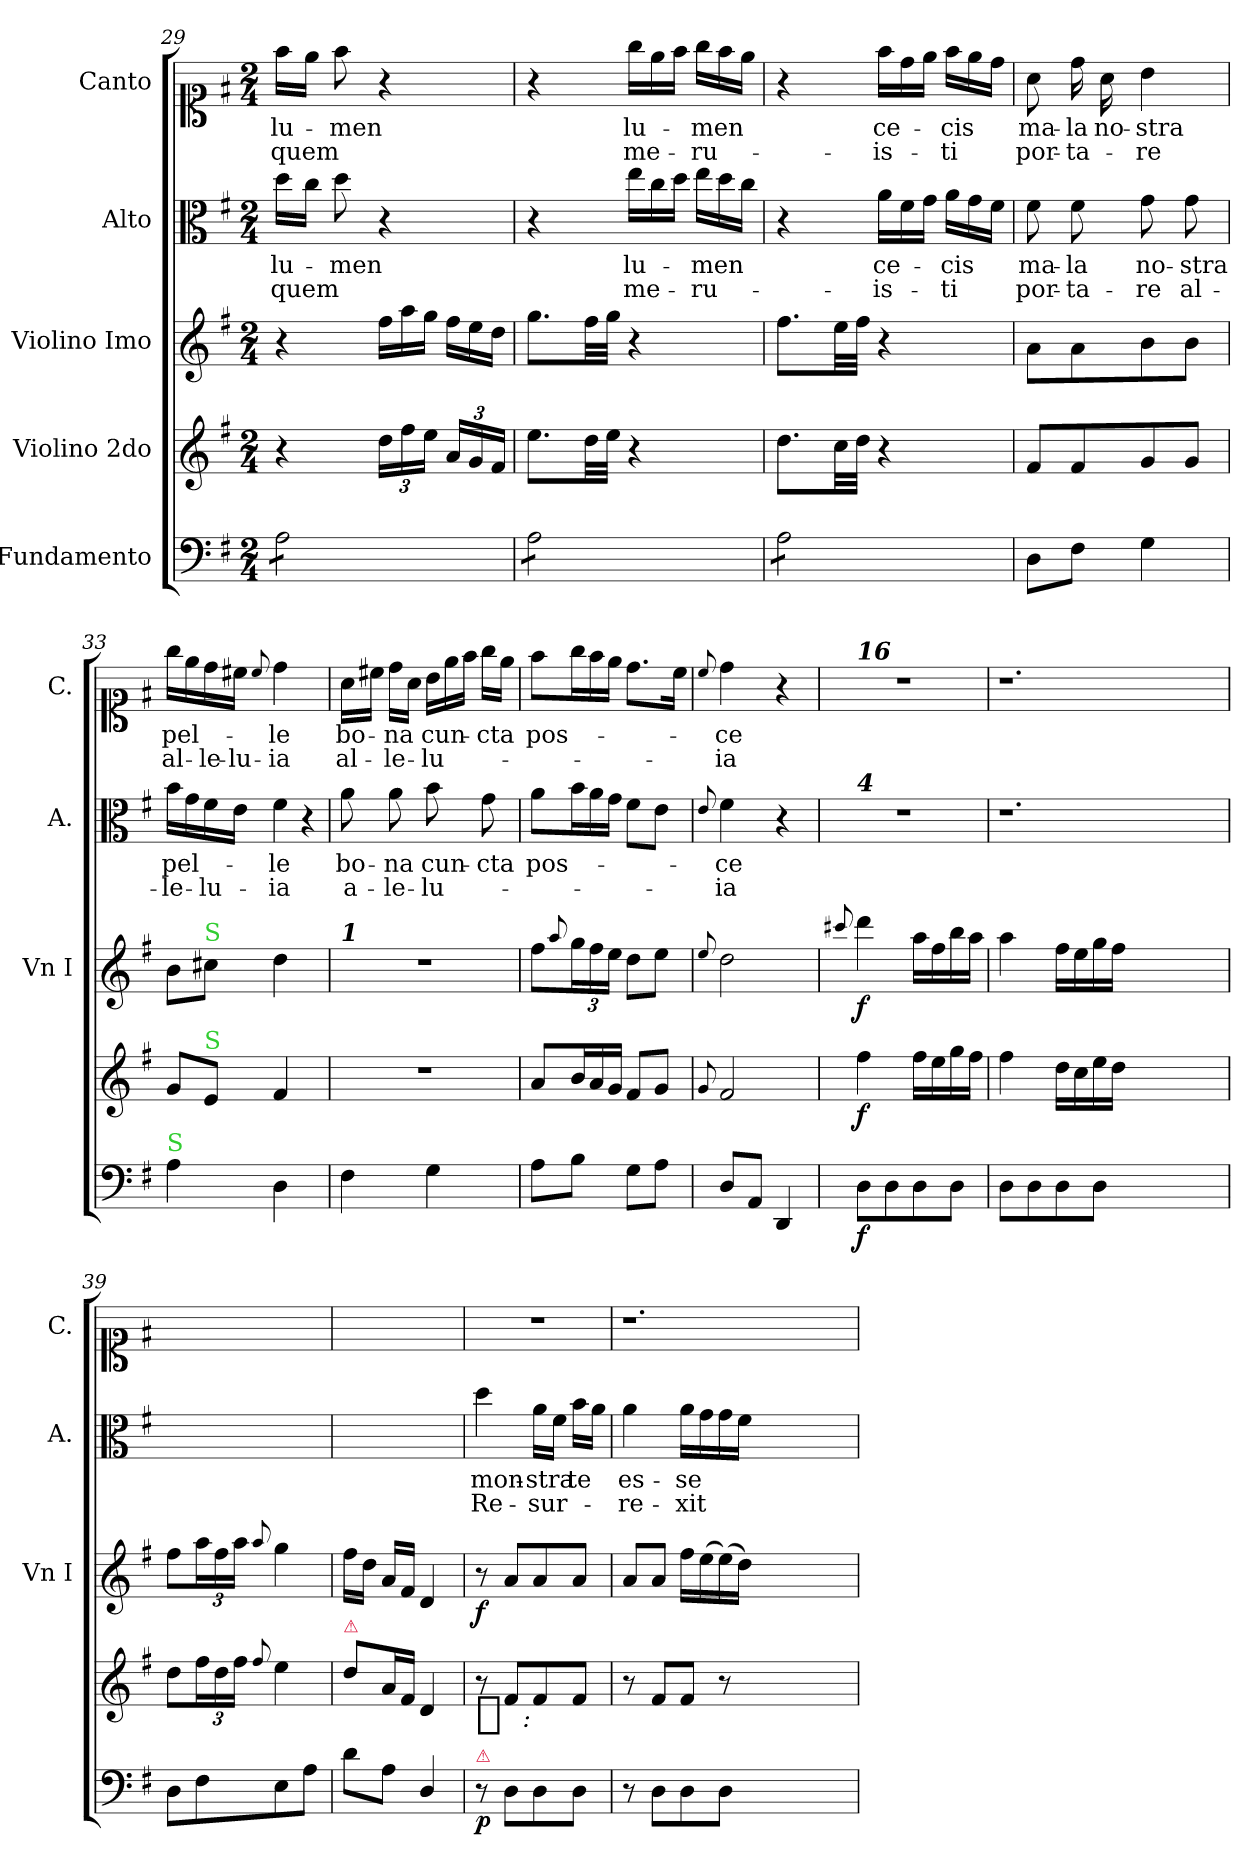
**kern	**dynam	**kern	**dynam	**kern	**dynam	**kern	**text	**text	**kern	**text	**text
*part5	*part5	*part4	*part4	*part3	*part3	*part2	*part2	*part2	*part1	*part1	*part1
*staff5	*staff5	*staff4	*staff4	*staff3	*staff3	*staff2	*staff2	*staff2	*staff1	*staff1	*staff1
*I"Fundamento	*	*I"Violino 2do	*	*I"Violino Imo	*	*I"Alto	*	*	*I"Canto	*	*
*	*	*	*	*I'Vn I	*	*I'A.	*	*	*I'C.	*	*
*clefF4	*	*clefG2	*	*clefG2	*	*clefC3	*	*	*clefC1	*	*
*k[f#]	*	*k[f#]	*	*k[f#]	*	*k[f#]	*	*	*k[f#]	*	*
*M2/4	*	*M2/4	*	*M2/4	*	*M2/4	*	*	*M2/4	*	*
=29	=29	=29	=29	=29	=29	=29	=29	=29	=29	=29	=29
*tremolo	*	*	*	*	*	*	*	*	*	*	*
8A\L	.	4r	.	4r	.	16dd\LL	lu-	quem	16ff#\LL	lu-	quem
.	.	.	.	.	.	16cc\JJ	.	.	16ee\JJ	.	.
8A\	.	.	.	.	.	8dd\	-men	.	8ff#\	-men	.
*	*	*	*	*Xtuplet	*	*	*	*	*	*	*
8A\	.	24dd\LL	.	24ff#\LL	.	4r	.	.	4r	.	.
.	.	24ff#\	.	24aa\	.	.	.	.	.	.	.
.	.	24ee\JJ	.	24gg\JJ	.	.	.	.	.	.	.
8A\J	.	24a/LL	.	24ff#\LL	.	.	.	.	.	.	.
.	.	24g/	.	24ee\	.	.	.	.	.	.	.
.	.	24f#/JJ	.	24dd\JJ	.	.	.	.	.	.	.
=30	=30	=30	=30	=30	=30	=30	=30	=30	=30	=30	=30
8A\L	.	8.ee\L	.	8.gg\L	.	4r	.	.	4r	.	.
8A\	.	.	.	.	.	.	.	.	.	.	.
.	.	32dd\LL	.	32ff#\LL	.	.	.	.	.	.	.
.	.	32ee\JJJ	.	32gg\JJJ	.	.	.	.	.	.	.
*	*	*	*	*	*	*Xtuplet	*	*	*Xtuplet	*	*
8A\	.	4r	.	4r	.	24ee\LL	lu-	me-	24gg\LL	lu-	me-
.	.	.	.	.	.	24cc\	.	.	24ee\	.	.
.	.	.	.	.	.	24dd\JJ	.	.	24ff#\JJ	.	.
8A\J	.	.	.	.	.	24ee\LL	-men	-ru-	24gg\LL	-men	-ru-
.	.	.	.	.	.	24dd\	.	.	24ff#\	.	.
.	.	.	.	.	.	24cc\JJ	.	.	24ee\JJ	.	.
=31	=31	=31	=31	=31	=31	=31	=31	=31	=31	=31	=31
8A\L	.	8.dd\L	.	8.ff#\L	.	4r	.	.	4r	.	.
8A\	.	.	.	.	.	.	.	.	.	.	.
.	.	32cc\LL	.	32ee\LL	.	.	.	.	.	.	.
.	.	32dd\JJJ	.	32ff#\JJJ	.	.	.	.	.	.	.
8A\	.	4r	.	4r	.	24a\LL	ce-	-is-	24ff#\LL	ce-	-is-
.	.	.	.	.	.	24f#\	.	.	24dd\	.	.
.	.	.	.	.	.	24g\JJ	.	.	24ee\JJ	.	.
8A\J	.	.	.	.	.	24a\LL	-cis	-ti	24ff#\LL	-cis	-ti
*Xtremolo	*	*	*	*	*	*	*	*	*	*	*
.	.	.	.	.	.	24g\	.	.	24ee\	.	.
.	.	.	.	.	.	24f#\JJ	.	.	24dd\JJ	.	.
=32	=32	=32	=32	=32	=32	=32	=32	=32	=32	=32	=32
8D\L	.	8f#/L	.	8a\L	.	8f#\	ma-	por-	8a\	ma-	por-
8F#\J	.	8f#/	.	8a\	.	8f#\	-la	-ta-	16dd\	-la	-ta-
.	.	.	.	.	.	.	.	.	16a\	no-	.
4G\	.	8g/	.	8b\	.	8g\	no-	-re	4b\	-stra	re
.	.	8g/J	.	8b\J	.	8g\	-stra	al-	.	.	.
=33	=33	=33	=33	=33	=33	=33	=33	=33	=33	=33	=33
!LO:TX:a:color=limegreen:t=S	!	!	!	!	!	!	!	!	!	!	!
4A\	.	8g/L	.	8b\L	.	16b\LL	pel-	-le-	16gg\LL	pel-	al-
.	.	.	.	.	.	16g\	.	.	16ee\	.	.
!	!	!	!	!LO:TX:a:color=limegreen:t=S	!	!	!	!	!	!	!
!	!	!LO:TX:a:color=limegreen:t=S	!	!	!	!	!	!	!	!	!
.	.	8e/J	.	8cc#X\J	.	16f#\	.	lu-	16dd\	.	-le-
.	.	.	.	.	.	16e\JJ	.	.	16cc#X\JJ	.	-lu-
.	.	.	.	.	.	.	.	.	8qqcc#/	.	.
!	!	!	!	!	!	!LO:N:vis=4	!	!	!	!	!
4D\	.	4f#/	.	4dd\	.	8f#\	-le	-ia	4dd\	-le	-ia
!	!	!	!	!	!	!LO:N:vis=4	!	!	!	!	!
.	.	.	.	.	.	8r	.	.	.	.	.
=34	=34	=34	=34	=34	=34	=34	=34	=34	=34	=34	=34
!	!	!	!	!LO:TX:a:Bi:t=1	!	!	!	!	!	!	!
4F#\	.	2r	.	2r	.	8a\	bo-	a-	16a\LL	bo-	al-
.	.	.	.	.	.	.	.	.	16cc#X\JJ	.	.
.	.	.	.	.	.	8a\	-na	-le-	16dd\LL	-na	-le-
.	.	.	.	.	.	.	.	.	16a\JJ	.	.
4G\	.	.	.	.	.	8b\	cun-	-lu-	24b\LL	cun-	-lu-
.	.	.	.	.	.	.	.	.	24ee\	.	.
.	.	.	.	.	.	.	.	.	24ff#\JJ	.	.
.	.	.	.	.	.	8g\	-cta	.	16gg\LL	-cta	.
.	.	.	.	.	.	.	.	.	16ee\JJ	.	.
=35	=35	=35	=35	=35	=35	=35	=35	=35	=35	=35	=35
8A\L	.	8a/L	.	8ff#\L	.	8a\L	pos-	.	8ff#\L	pos-	.
.	.	.	.	8qqaa/	.	.	.	.	.	.	.
*	*	*Xtuplet	*	*tuplet	*	*	*	*	*	*	*
8B\J	.	24b/L	.	24gg\L	.	24b\L	.	.	24gg\L	.	.
.	.	24a/	.	24ff#\	.	24a\	.	.	24ff#\	.	.
.	.	24g/JJ	.	24ee\JJ	.	24g\JJ	.	.	24ee\JJ	.	.
8G\L	.	8f#/L	.	8dd\L	.	8f#\L	.	.	8.dd\L	.	.
8A\J	.	8g/J	.	8ee\J	.	8e\J	.	.	.	.	.
.	.	.	.	.	.	.	.	.	16cc\Jk	.	.
=36	=36	=36	=36	=36	=36	=36	=36	=36	=36	=36	=36
.	.	8qqg/	.	8qqee/	.	8qqe/	.	.	8qqcc/	.	.
8D/L	.	2f#/	.	2dd\	.	4f#\	-ce	-ia	4dd\	-ce	-ia
8AA/J	.	.	.	.	.	.	.	.	.	.	.
4DD/	.	.	.	.	.	4r	.	.	4r	.	.
=37	=37	=37	=37	=37	=37	=37	=37	=37	=37	=37	=37
.	.	.	.	8qqccc#X/	.	.	.	.	.	.	.
!	!	!	!	!	!	!	!	!	!LO:TX:a:Bi:t=16	!	!
!	!	!	!	!	!	!LO:TX:a:Bi:t=4	!	!	!	!	!
!	!LO:DY:b	!	!LO:DY:b	!	!LO:DY:b	!	!	!	!	!	!
8D\L	f	4ff#\	f	4ddd\	f	2r	.	.	2r	.	.
8D\	.	.	.	.	.	.	.	.	.	.	.
8D\	.	16ff#\LL	.	16aa\LL	.	.	.	.	.	.	.
.	.	16ee\	.	16ff#\	.	.	.	.	.	.	.
8D\J	.	16gg\	.	16bb\	.	.	.	.	.	.	.
.	.	16ff#\JJ	.	16aa\JJ	.	.	.	.	.	.	.
=38	=38	=38	=38	=38	=38	=38	=38	=38	=38	=38	=38
8D\L	.	4ff#\	.	4aa\	.	1.r	.	.	1.r	.	.
8D\	.	.	.	.	.	.	.	.	.	.	.
8D\	.	16dd\LL	.	16ff#\LL	.	.	.	.	.	.	.
.	.	16cc\	.	16ee\	.	.	.	.	.	.	.
8D\J	.	16ee\	.	16gg\	.	.	.	.	.	.	.
.	.	16dd\JJ	.	16ff#\JJ	.	.	.	.	.	.	.
1ryy	.	1ryy	.	1ryy	.	.	.	.	.	.	.
=39	=39	=39	=39	=39	=39	=39	=39	=39	=39	=39	=39
8D\L	.	8dd\L	.	8ff#\L	.	2ryy	.	.	2ryy	.	.
*	*	*tuplet	*	*	*	*	*	*	*	*	*
8F#\	.	24ff#\L	.	24aa\L	.	.	.	.	.	.	.
.	.	24dd\	.	24ff#\	.	.	.	.	.	.	.
.	.	24ff#\JJ	.	24aa\JJ	.	.	.	.	.	.	.
.	.	8qqff#/	.	8qqaa/	.	.	.	.	.	.	.
8E\	.	4ee\	.	4gg\	.	.	.	.	.	.	.
8A\J	.	.	.	.	.	.	.	.	.	.	.
=40	=40	=40	=40	=40	=40	=40	=40	=40	=40	=40	=40
!	!	!LO:TX:a:color=crimson:t=⚠	!	!	!	!	!	!	!	!	!
8d\L	.	8dd\L	.	16ff#\LL	.	2ryy	.	.	2ryy	.	.
.	.	.	.	16dd\JJ	.	.	.	.	.	.	.
8A\J	.	16a/L	.	16a/LL	.	.	.	.	.	.	.
.	.	16f#/JJ	.	16f#/JJ	.	.	.	.	.	.	.
4D/	.	4d/	.	4d/	.	.	.	.	.	.	.
=41	=41	=41	=41	=41	=41	=41	=41	=41	=41	=41	=41
!LO:TX:a:color=crimson:t=⚠	!	!	!	!	!	!	!	!	!	!	!
!	!LO:DY:b	!	!LO:DY:b:t=%s &colon;	!	!LO:DY:b	!	!	!	!	!	!
8r	p	8r	f	8r	f	4dd\	mon-	Re-	2r	.	.
8D\L	.	8f#/L	.	8a/L	.	.	.	.	.	.	.
8D\	.	8f#/	.	8a/	.	16a\LL	-stra	-sur-	.	.	.
.	.	.	.	.	.	16f#\JJ	.	.	.	.	.
8D\J	.	8f#/J	.	8a/J	.	16b\LL	te	.	.	.	.
.	.	.	.	.	.	16a\JJ	.	.	.	.	.
=42	=42	=42	=42	=42	=42	=42	=42	=42	=42	=42	=42
8r	.	8r	.	8a/L	.	4a\	es-	-re-	1.r	.	.
8D\L	.	8f#/L	.	8a/J	.	.	.	.	.	.	.
8D\	.	8f#/J	.	16ff#\LL	.	16a\LL	-se	-xit	.	.	.
.	.	.	.	(>16ee\	.	16g\	.	.	.	.	.
8D\J	.	8r	.	(>16ee\)	.	16g\	.	.	.	.	.
.	.	.	.	16dd\JJ)	.	16f#\JJ	.	.	.	.	.
1ryy	.	1ryy	.	1ryy	.	1ryy	.	.	.	.	.
=	=	=	=	=	=	=	=	=	=	=	=
*-	*-	*-	*-	*-	*-	*-	*-	*-	*-	*-	*-
